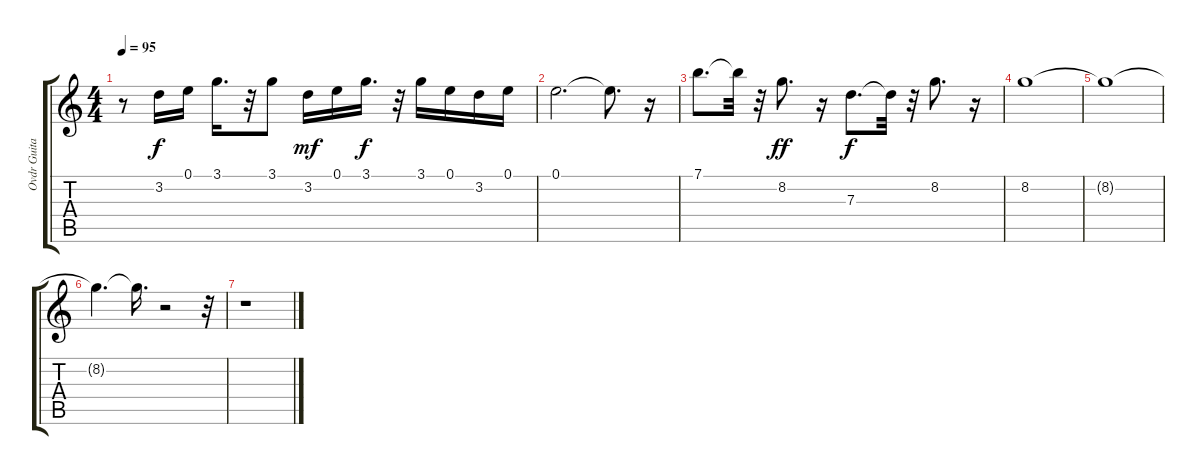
\track ("Ovdr Guitar" "Ovdr Guita") {instrument overdrivenguitar}
\staff {score tabs}
\tuning (E4 B3 G3 D3 A2 E2) {hide}
\ts (4 4)
\tempo 95
\clef g2
\ks c
r.8{dy mf} 3.2.16{dy f} 0.1.16 3.1.16{d} r.32 3.1.8 3.2.16{dy mf} 0.1.16 3.1.16{d dy f} r.32 3.1.16 0.1.16 3.2.16 0.1.16 |
0.1.2{d} 0.1{t}.8{d} r.16 |
7.1.8{d} 7.1{t}.32 r.32 8.2.8{d dy ff} r.16 7.3.8{d dy f} 7.3{t}.32 r.32 8.2.8{d} r.16 |
8.2.1 |
8.2{t}.1 |
8.2{t}.4{d} 8.2{t}.16{d} r.2 r.32 |
r.1
